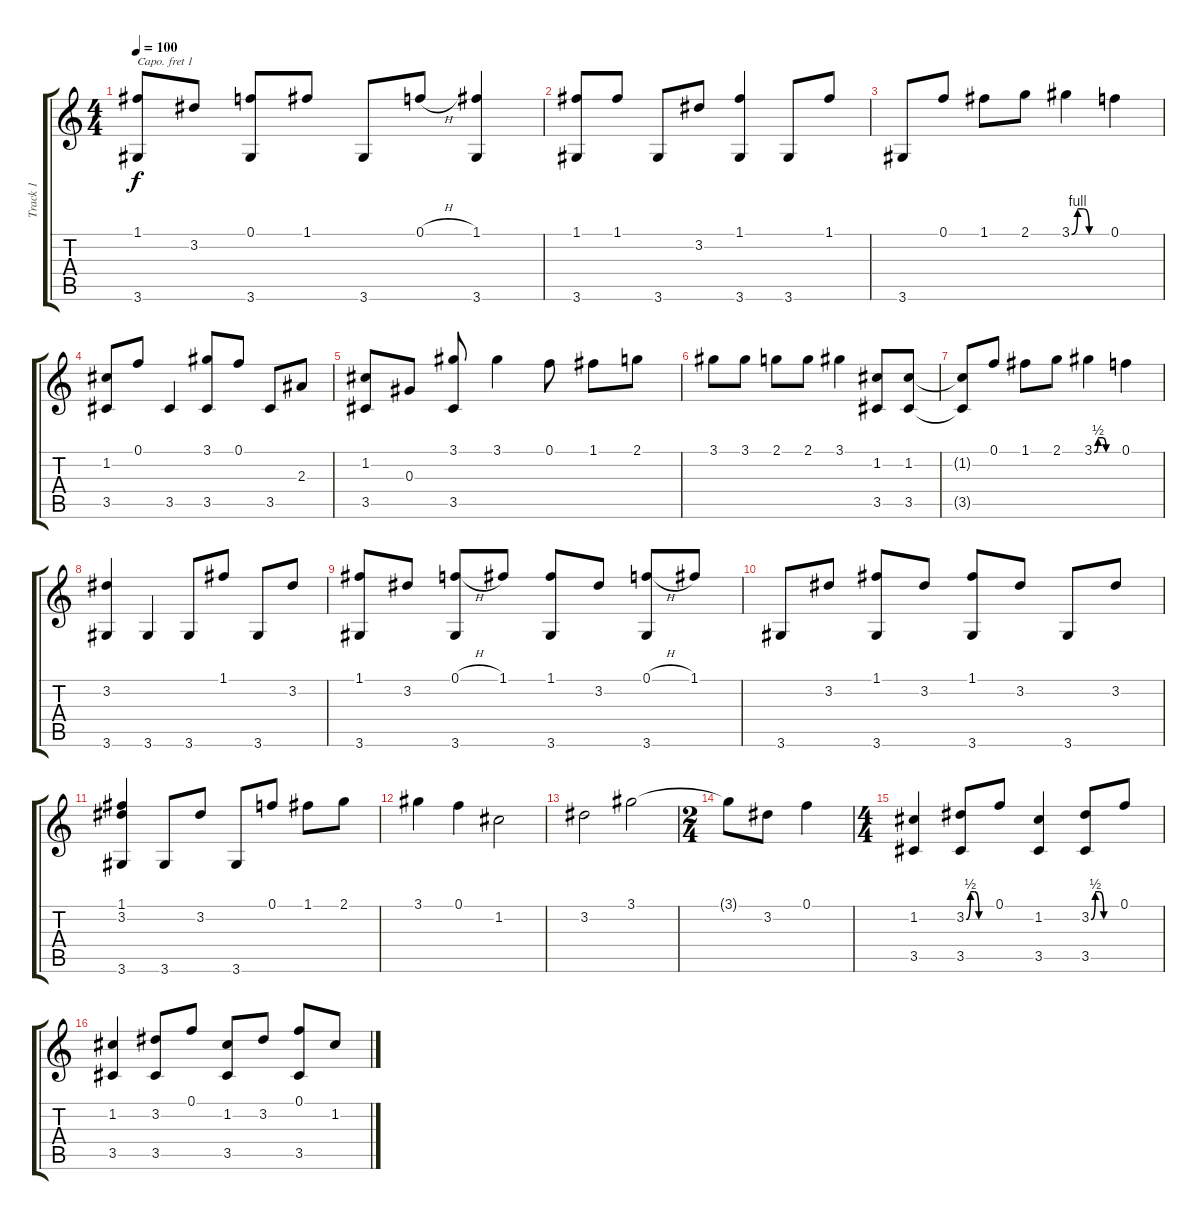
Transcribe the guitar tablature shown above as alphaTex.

\track ("Track 1" "Track 1") {instrument acousticguitarsteel}
\staff {score tabs}
\capo 1
\tuning (E4 B3 G3 D3 A2 E2) {hide}
\ts (4 4)
\tempo 100
\clef g2
\ks c
(1.1 3.6).8{dy f} 3.2.8 (0.1 3.6).8 1.1.8 3.6.8 0.1{h}.8 (1.1 3.6).4 |
(1.1 3.6).8 1.1.8 3.6.8 3.2.8 (1.1 3.6).4 3.6.8 1.1.8 |
3.6.8 0.1.8 1.1.8 2.1.8 3.1{be (custom 0 0 10 4 20 4 30 0 60 0)}.4 0.1.4 |
(1.2 3.5).8 0.1.8 3.5.4 (3.1 3.5).8 0.1.8 3.5.8 2.3.8 |
(1.2 3.5).8 0.3.8 (3.1 3.5).8 3.1.4 0.1.8 1.1.8 2.1.8 |
3.1.8 3.1.8 2.1.8 2.1.8 3.1.4 (1.2 3.5).8 (1.2 3.5).8 |
(1.2{t} 3.5{t}).8 0.1.8 1.1.8 2.1.8 3.1{be (custom 0 0 10 2 20 2 30 0 60 0)}.4 0.1.4 |
(3.2 3.6).4 3.6.4 3.6.8 1.1.8 3.6.8 3.2.8 |
(1.1 3.6).8 3.2.8 (0.1{h} 3.6).8 1.1.8 (1.1 3.6).8 3.2.8 (0.1{h} 3.6).8 1.1.8 |
3.6.8 3.2.8 (1.1 3.6).8 3.2.8 (1.1 3.6).8 3.2.8 3.6.8 3.2.8 |
(1.1 3.2 3.6).4 3.6.8 3.2.8 3.6.8 0.1.8 1.1.8 2.1.8 |
3.1.4 0.1.4 1.2.2 |
3.2.2 3.1.2 |
\ts (2 4)
3.1{t}.8 3.2.8 0.1.4 |
\ts (4 4)
(1.2 3.5).4 (3.2{be (custom 0 0 10 2 20 2 30 0 60 0)} 3.5).8 0.1.8 (1.2 3.5).4 (3.2{be (custom 0 0 10 2 20 2 30 0 60 0)} 3.5).8 0.1.8 |
(1.2 3.5).4 (3.2 3.5).8 0.1.8 (1.2 3.5).8 3.2.8 (0.1 3.5).8 1.2.8
